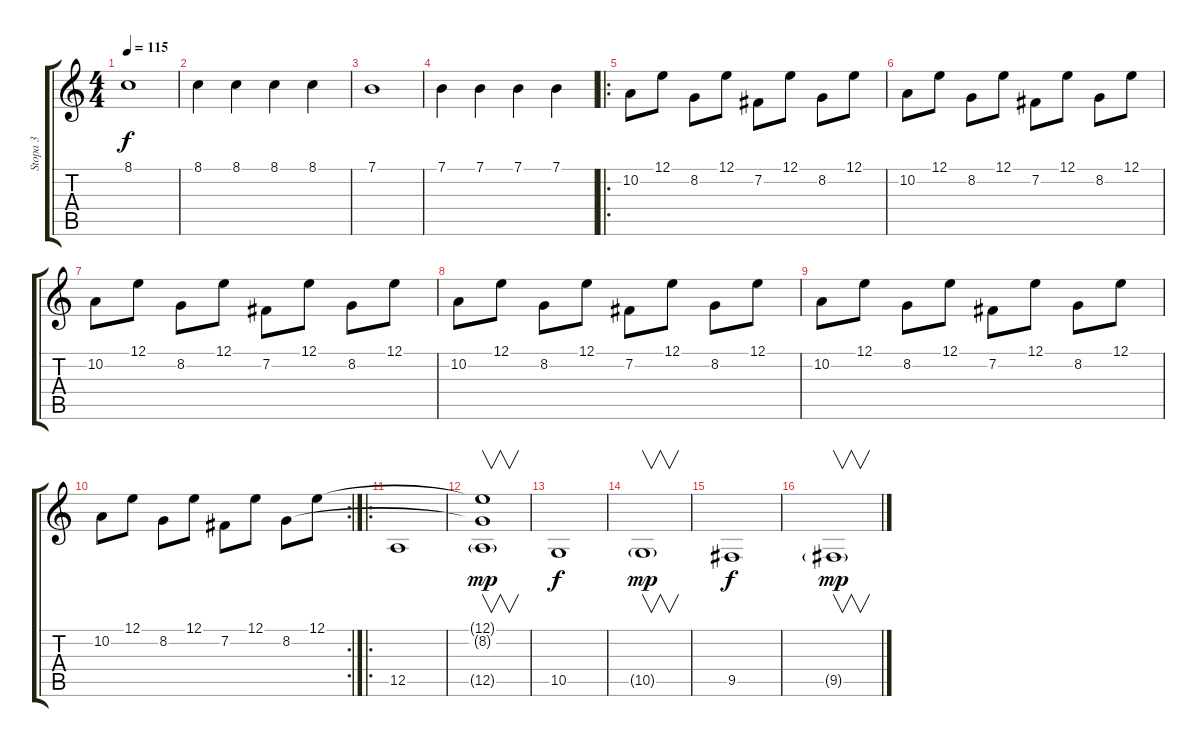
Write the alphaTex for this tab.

\track ("Stopa 3" "Stopa 3") {instrument pad6metallic}
\staff {score tabs}
\tuning (E4 B3 G3 D3 A2 E2) {hide}
\ts (4 4)
\tempo 115
\clef g2
\ks c
8.1.1{dy f} |
8.1.4 8.1.4 8.1.4 8.1.4 |
7.1.1 |
7.1.4 7.1.4 7.1.4 7.1.4 |
\ro
10.2.8{instrument churchorgan} 12.1.8 8.2.8 12.1.8 7.2.8 12.1.8 8.2.8 12.1.8 |
10.2.8 12.1.8 8.2.8 12.1.8 7.2.8 12.1.8 8.2.8 12.1.8 |
10.2.8 12.1.8 8.2.8 12.1.8 7.2.8 12.1.8 8.2.8 12.1.8 |
10.2.8 12.1.8 8.2.8 12.1.8 7.2.8 12.1.8 8.2.8 12.1.8 |
10.2.8 12.1.8 8.2.8 12.1.8 7.2.8 12.1.8 8.2.8 12.1.8 |
\rc 2
10.2.8 12.1.8 8.2.8 12.1.8 7.2.8 12.1.8 8.2.8 12.1.8 |
\ro
12.5.1{instrument drawbarorgan} |
(12.1{t} 8.2{t} 12.5{g}).1{v dy mp} |
10.5.1{dy f} |
10.5{g}.1{v dy mp} |
9.5.1{dy f} |
9.5{g}.1{v dy mp}
